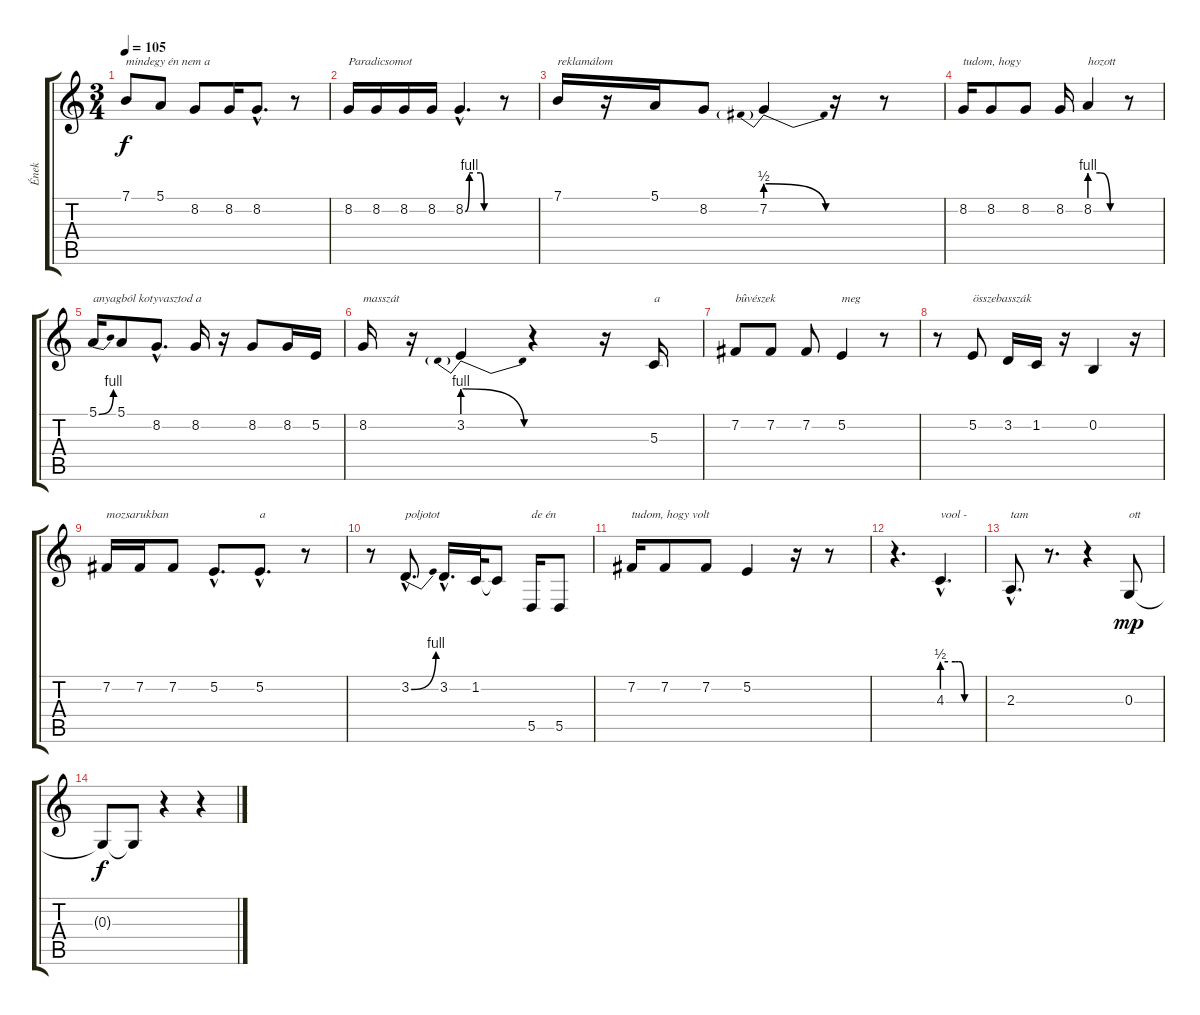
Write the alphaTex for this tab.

\track ("Ének" "Ének") {instrument altosax}
\staff {score tabs}
\tuning (E4 B3 G3 D3 A2 E2) {hide}
\ts (3 4)
\tempo 105
\clef g2
\ks c
7.1.8{txt "mindegy én nem a" dy f} 5.1.8 8.2.8 8.2.16 8.2{hac}.8{d} r.8 |
8.2.16{txt "Paradicsomot"} 8.2.16 8.2.16 8.2.16 8.2{be (custom 0 0 8 4 15 4 30 4 37 0 45 0 60 0) hac}.4{d} r.8 |
7.1.16{txt "reklamálom"} r.16 5.1.16 8.2.8 7.2{be (prebendrelease 0 2 60 0)}.4 r.16 r.8 |
8.2.16{txt "tudom, hogy"} 8.2.8 8.2.8 8.2.16 8.2{be (custom 0 4 20 4 40 0 60 0)}.4{txt "hozott"} r.8 |
5.1{be (bend 0 0 60 4)}.16{txt "anyagból kotyvasztod a"} 5.1.8 8.2{hac}.8{d} 8.2.16 r.16 8.2.8 8.2.16 5.2.16 |
8.2.16{txt "masszát"} r.16 3.2{be (prebendrelease 0 4 60 0)}.4 r.4 r.16 5.3.16{txt "a"} |
7.2.8{txt "bûvészek"} 7.2.8 7.2.8 5.2.4{txt "meg"} r.8 |
r.8 5.2.8{txt "összebasszák"} 3.2.16 1.2.16 r.16 0.2.4 r.16 |
7.2.16{txt "mozsarukban"} 7.2.16 7.2.8 5.2{hac}.8{d} 5.2{hac}.8{d txt "a"} r.8 |
r.8 3.2{be (bend 0 0 60 4) hac}.8{d txt "poljotot"} 3.2{hac}.16{d} 1.2.32 1.2{t}.8 5.5.16{txt "de én"} 5.5.8 |
7.2.16{txt "tudom, hogy volt"} 7.2.8 7.2.8 5.2.4 r.16 r.8 |
r.4{d} 4.3{be (custom 0 2 20 2 25 2 27 2 34 0 40 0 60 0) hac}.4{d txt "vool -"} |
2.3{hac}.8{d txt "tam"} r.8{d} r.4 0.3.8{txt "ott" dy mp} |
0.3{t}.8{dy f} 0.3{t}.8 r.4 r.4
